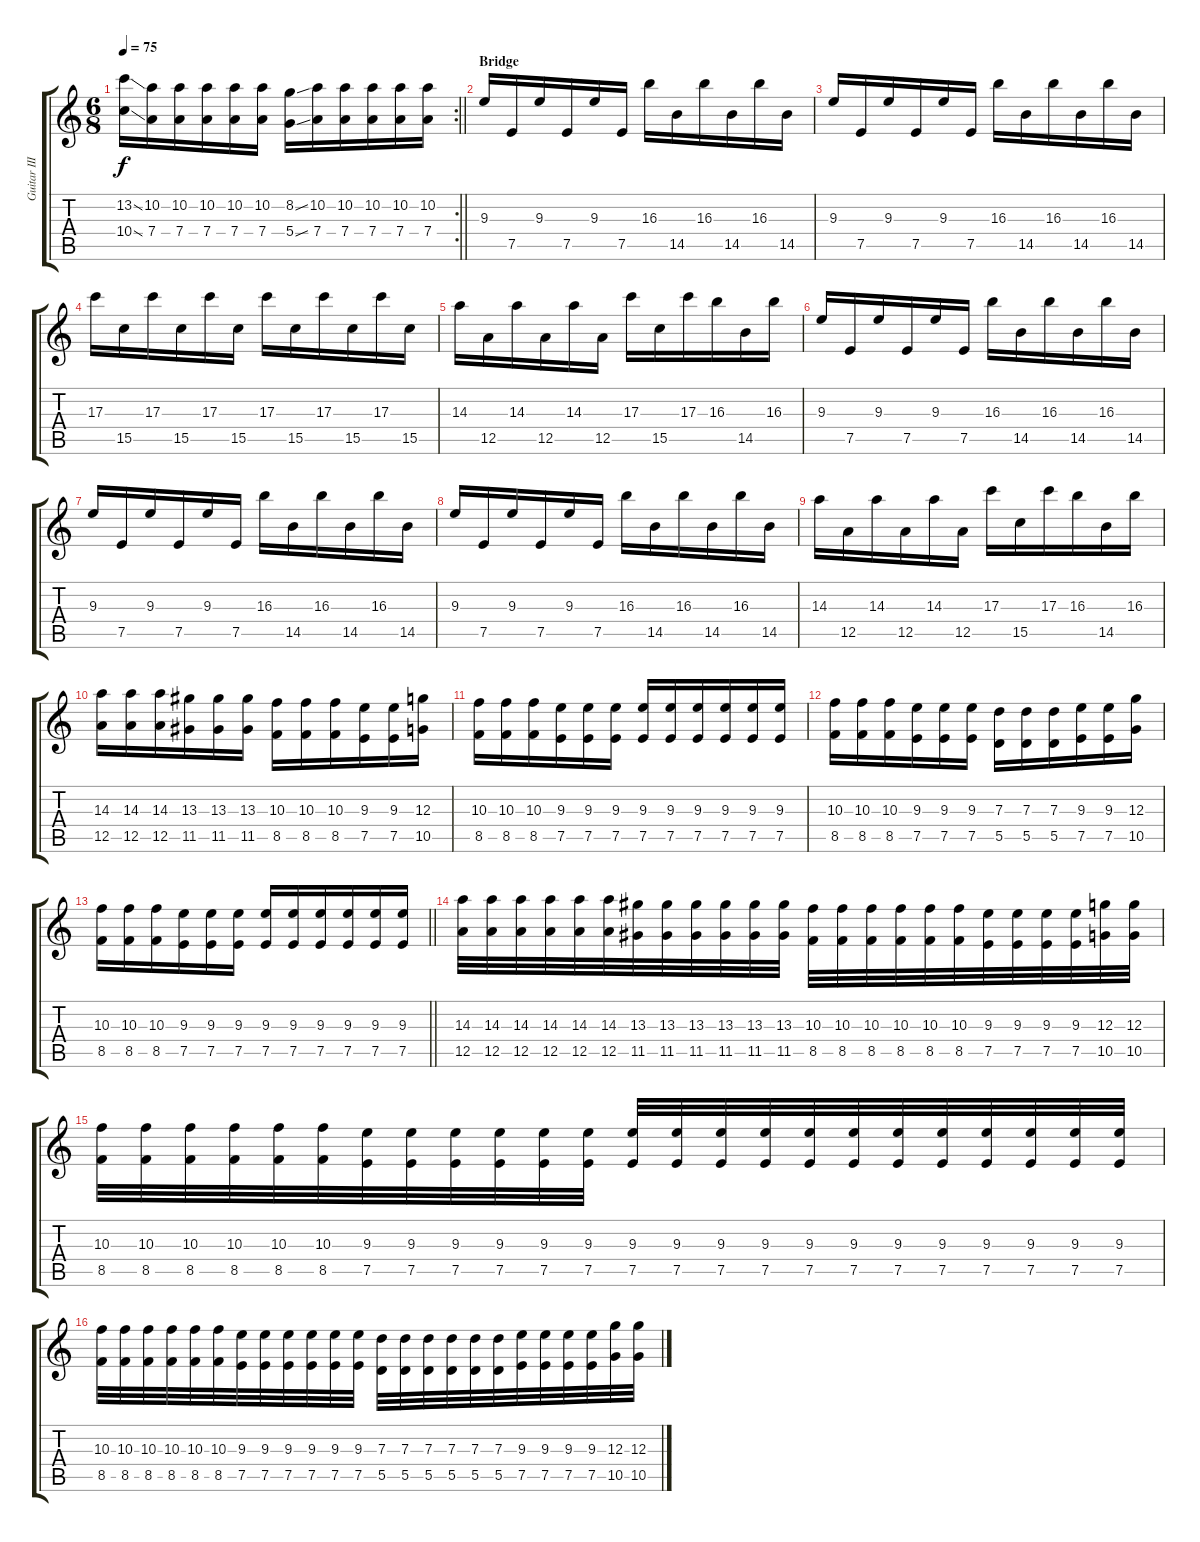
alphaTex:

\track ("Guitar III" "Guitar III") {instrument distortionguitar}
\staff {score tabs}
\tuning (E4 B3 G3 D3 A2 E2) {hide}
\rc 2
\ts (6 8)
\tempo 75
\clef g2
\barLineRight lightlight
\ks c
(13.2{ss} 10.4{ss}).16{dy f} (10.2 7.4).16 (10.2 7.4).16 (10.2 7.4).16 (10.2 7.4).16 (10.2 7.4).16 (8.2{ss} 5.4{ss}).16 (10.2 7.4).16 (10.2 7.4).16 (10.2 7.4).16 (10.2 7.4).16 (10.2 7.4).16 |
\section ("" "Bridge")
9.3.16 7.5.16 9.3.16 7.5.16 9.3.16 7.5.16 16.3.16 14.5.16 16.3.16 14.5.16 16.3.16 14.5.16 |
9.3.16 7.5.16 9.3.16 7.5.16 9.3.16 7.5.16 16.3.16 14.5.16 16.3.16 14.5.16 16.3.16 14.5.16 |
17.3.16 15.5.16 17.3.16 15.5.16 17.3.16 15.5.16 17.3.16 15.5.16 17.3.16 15.5.16 17.3.16 15.5.16 |
14.3.16 12.5.16 14.3.16 12.5.16 14.3.16 12.5.16 17.3.16 15.5.16 17.3.16 16.3.16 14.5.16 16.3.16 |
9.3.16 7.5.16 9.3.16 7.5.16 9.3.16 7.5.16 16.3.16 14.5.16 16.3.16 14.5.16 16.3.16 14.5.16 |
9.3.16 7.5.16 9.3.16 7.5.16 9.3.16 7.5.16 16.3.16 14.5.16 16.3.16 14.5.16 16.3.16 14.5.16 |
9.3.16 7.5.16 9.3.16 7.5.16 9.3.16 7.5.16 16.3.16 14.5.16 16.3.16 14.5.16 16.3.16 14.5.16 |
14.3.16 12.5.16 14.3.16 12.5.16 14.3.16 12.5.16 17.3.16 15.5.16 17.3.16 16.3.16 14.5.16 16.3.16 |
(14.3 12.5).16 (14.3 12.5).16 (14.3 12.5).16 (13.3 11.5).16 (13.3 11.5).16 (13.3 11.5).16 (10.3 8.5).16 (10.3 8.5).16 (10.3 8.5).16 (9.3 7.5).16 (9.3 7.5).16 (12.3 10.5).16 |
(10.3 8.5).16 (10.3 8.5).16 (10.3 8.5).16 (9.3 7.5).16 (9.3 7.5).16 (9.3 7.5).16 (9.3 7.5).16 (9.3 7.5).16 (9.3 7.5).16 (9.3 7.5).16 (9.3 7.5).16 (9.3 7.5).16 |
(10.3 8.5).16 (10.3 8.5).16 (10.3 8.5).16 (9.3 7.5).16 (9.3 7.5).16 (9.3 7.5).16 (7.3 5.5).16 (7.3 5.5).16 (7.3 5.5).16 (9.3 7.5).16 (9.3 7.5).16 (12.3 10.5).16 |
\barLineRight lightlight
(10.3 8.5).16 (10.3 8.5).16 (10.3 8.5).16 (9.3 7.5).16 (9.3 7.5).16 (9.3 7.5).16 (9.3 7.5).16 (9.3 7.5).16 (9.3 7.5).16 (9.3 7.5).16 (9.3 7.5).16 (9.3 7.5).16 |
\section ("" "")
(14.3 12.5).32 (14.3 12.5).32 (14.3 12.5).32 (14.3 12.5).32 (14.3 12.5).32 (14.3 12.5).32 (13.3 11.5).32 (13.3 11.5).32 (13.3 11.5).32 (13.3 11.5).32 (13.3 11.5).32 (13.3 11.5).32 (10.3 8.5).32 (10.3 8.5).32 (10.3 8.5).32 (10.3 8.5).32 (10.3 8.5).32 (10.3 8.5).32 (9.3 7.5).32 (9.3 7.5).32 (9.3 7.5).32 (9.3 7.5).32 (12.3 10.5).32 (12.3 10.5).32 |
(10.3 8.5).32 (10.3 8.5).32 (10.3 8.5).32 (10.3 8.5).32 (10.3 8.5).32 (10.3 8.5).32 (9.3 7.5).32 (9.3 7.5).32 (9.3 7.5).32 (9.3 7.5).32 (9.3 7.5).32 (9.3 7.5).32 (9.3 7.5).32 (9.3 7.5).32 (9.3 7.5).32 (9.3 7.5).32 (9.3 7.5).32 (9.3 7.5).32 (9.3 7.5).32 (9.3 7.5).32 (9.3 7.5).32 (9.3 7.5).32 (9.3 7.5).32 (9.3 7.5).32 |
(10.3 8.5).32 (10.3 8.5).32 (10.3 8.5).32 (10.3 8.5).32 (10.3 8.5).32 (10.3 8.5).32 (9.3 7.5).32 (9.3 7.5).32 (9.3 7.5).32 (9.3 7.5).32 (9.3 7.5).32 (9.3 7.5).32 (7.3 5.5).32 (7.3 5.5).32 (7.3 5.5).32 (7.3 5.5).32 (7.3 5.5).32 (7.3 5.5).32 (9.3 7.5).32 (9.3 7.5).32 (9.3 7.5).32 (9.3 7.5).32 (12.3 10.5).32 (12.3 10.5).32
